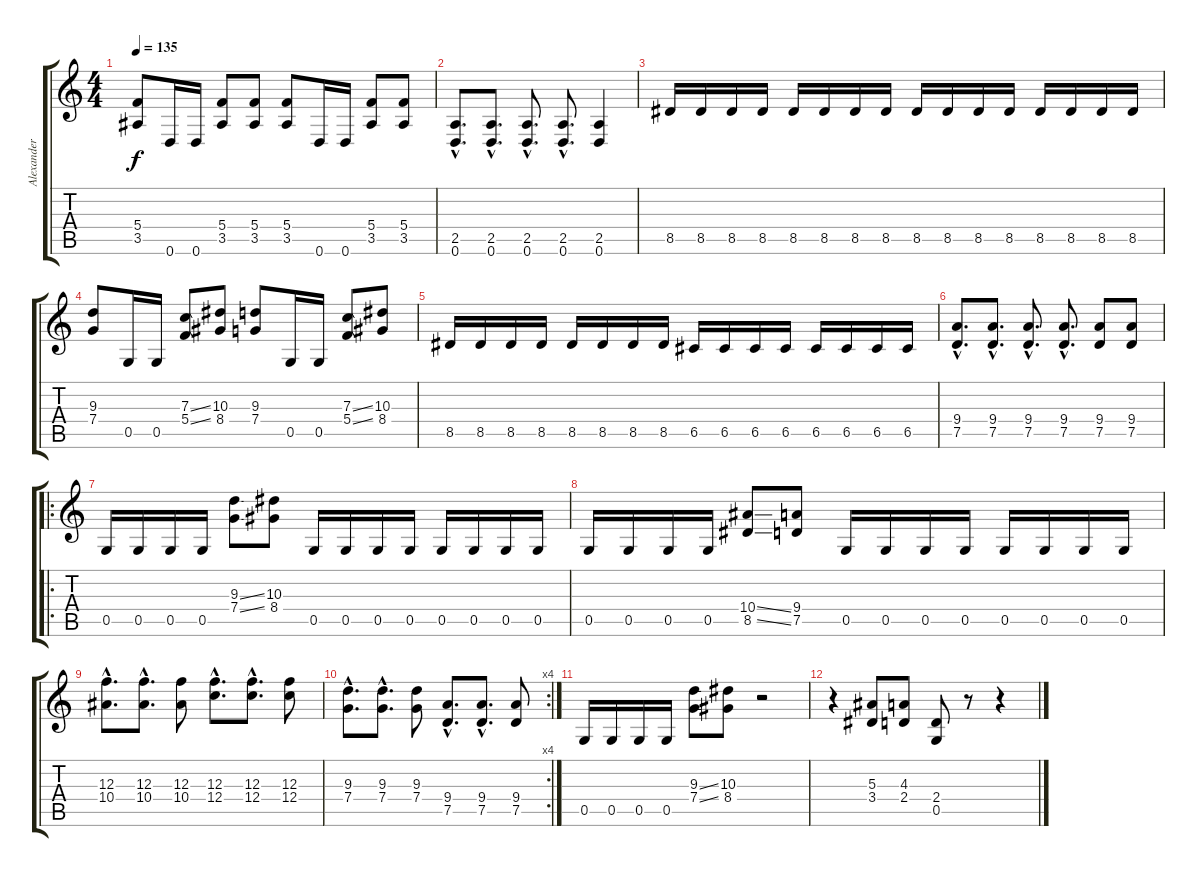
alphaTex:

\track ("Alexander Kuoppala" "Alexander ") {instrument distortionguitar}
\staff {score tabs}
\tuning (D4 A3 F3 C3 G2 D2) {hide}
\ts (4 4)
\tempo 135
\clef g2
\ks c
(5.4 3.5).8{dy f} 0.6.16 0.6.16 (5.4 3.5).8 (5.4 3.5).8 (5.4 3.5).8 0.6.16 0.6.16 (5.4 3.5).8 (5.4 3.5).8 |
(2.5{hac} 0.6{hac}).8{d} (2.5{hac} 0.6{hac}).8{d} (2.5{hac} 0.6{hac}).8{d} (2.5{hac} 0.6{hac}).8{d} (2.5 0.6).4 |
8.5.16 8.5.16 8.5.16 8.5.16 8.5.16 8.5.16 8.5.16 8.5.16 8.5.16 8.5.16 8.5.16 8.5.16 8.5.16 8.5.16 8.5.16 8.5.16 |
(9.3 7.4).8 0.5.16 0.5.16 (7.3{ss} 5.4{ss}).8 (10.3 8.4).8 (9.3 7.4).8 0.5.16 0.5.16 (7.3{ss} 5.4{ss}).8 (10.3 8.4).8 |
8.5.16 8.5.16 8.5.16 8.5.16 8.5.16 8.5.16 8.5.16 8.5.16 6.5.16 6.5.16 6.5.16 6.5.16 6.5.16 6.5.16 6.5.16 6.5.16 |
(9.4{hac} 7.5{hac}).8{d} (9.4{hac} 7.5{hac}).8{d} (9.4{hac} 7.5{hac}).8{d} (9.4{hac} 7.5{hac}).8{d} (9.4 7.5).8 (9.4 7.5).8 |
\ro
0.5.16 0.5.16 0.5.16 0.5.16 (9.3{ss} 7.4{ss}).8 (10.3 8.4).8 0.5.16 0.5.16 0.5.16 0.5.16 0.5.16 0.5.16 0.5.16 0.5.16 |
0.5.16 0.5.16 0.5.16 0.5.16 (10.4{ss} 8.5{ss}).8 (9.4 7.5).8 0.5.16 0.5.16 0.5.16 0.5.16 0.5.16 0.5.16 0.5.16 0.5.16 |
(12.3{hac} 10.4{hac}).8{d} (12.3{hac} 10.4{hac}).8{d} (12.3 10.4).8 (12.3{hac} 12.4{hac}).8{d} (12.3{hac} 12.4{hac}).8{d} (12.3 12.4).8 |
\rc 4
(9.3{hac} 7.4{hac}).8{d} (9.3{hac} 7.4{hac}).8{d} (9.3 7.4).8 (9.4{hac} 7.5{hac}).8{d} (9.4{hac} 7.5{hac}).8{d} (9.4 7.5).8 |
0.5.16 0.5.16 0.5.16 0.5.16 (9.3{ss} 7.4{ss}).8 (10.3 8.4).8 r.2 |
r.4 (5.3 3.4).8 (4.3 2.4).8 (2.4 0.5).8 r.8 r.4
